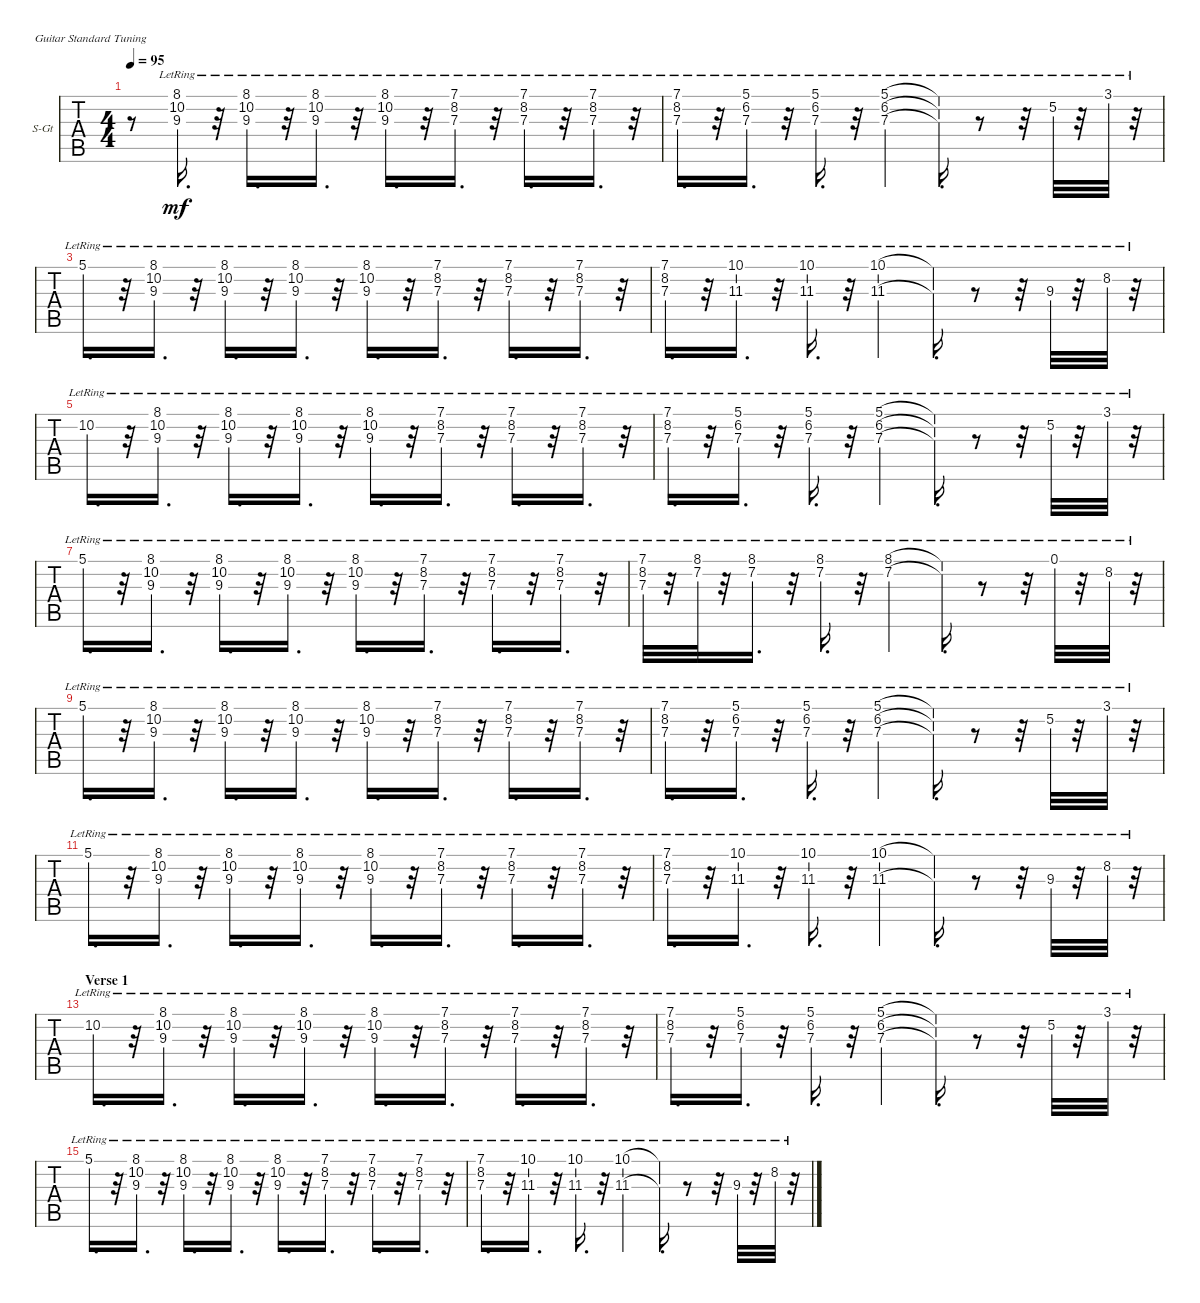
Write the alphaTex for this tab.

\bracketExtendMode nobrackets
\firstSystemTrackNameOrientation horizontal
\otherSystemsTrackNameOrientation horizontal
\defaultBarNumberDisplay FirstOfSystem
\track ("Synth 1" "S-Gt") {instrument stringensemble1}
\staff {tabs}
\tuning (E4 B3 G3 D3 A2 E2)
\displaytranspose 12
\ts (4 4)
\tempo 95
\clef g2
\scale
0.2902
\ks c
r.8{dy mf instrument stringensemble1} (8.1{lr} 10.2{lr} 9.3{lr}).16{d} r.32 (8.1{lr} 10.2{lr} 9.3{lr}).16{d} r.32 (8.1{lr} 10.2{lr} 9.3{lr}).16{d} r.32 (8.1{lr} 10.2{lr} 9.3{lr}).16{d} r.32 (7.1{lr} 8.2{lr} 7.3{lr}).16{d} r.32 (7.1{lr} 8.2{lr} 7.3{lr}).16{d} r.32 (7.1{lr} 8.2{lr} 7.3{lr}).16{d} r.32 |
\scale
0.229305 (7.1{lr} 8.2{lr} 7.3{lr}).16{d} r.32 (5.1{lr} 6.2{lr} 7.3{lr}).16{d} r.32 (5.1{lr} 6.2{lr} 7.3{lr}).16{d} r.32 (5.1{lr} 6.2{lr} 7.3{lr}).4 (5.1{lr t} 6.2{lr t} 7.3{lr t}).16{d} r.8 r.32 5.2{lr}.32 r.32 3.1{lr}.32 r.32 |
\scale
0.251189 5.1{lr}.16{d} r.32 (8.1{lr} 10.2{lr} 9.3{lr}).16{d} r.32 (8.1{lr} 10.2{lr} 9.3{lr}).16{d} r.32 (8.1{lr} 10.2{lr} 9.3{lr}).16{d} r.32 (8.1{lr} 10.2{lr} 9.3{lr}).16{d} r.32 (7.1{lr} 8.2{lr} 7.3{lr}).16{d} r.32 (7.1{lr} 8.2{lr} 7.3{lr}).16{d} r.32 (7.1{lr} 8.2{lr} 7.3{lr}).16{d} r.32 |
\scale
0.229305 (7.1{lr} 8.2{lr} 7.3{lr}).16{d} r.32 (10.1{lr} 11.3{lr}).16{d} r.32 (10.1{lr} 11.3{lr}).16{d} r.32 (10.1{lr} 11.3{lr}).4 (10.1{lr t} 11.3{lr t}).16{d} r.8 r.32 9.3{lr}.32 r.32 8.2{lr}.32 r.32 |
\scale
0.257813 10.2{lr}.16{d} r.32 (8.1{lr} 10.2{lr} 9.3{lr}).16{d} r.32 (8.1{lr} 10.2{lr} 9.3{lr}).16{d} r.32 (8.1{lr} 10.2{lr} 9.3{lr}).16{d} r.32 (8.1{lr} 10.2{lr} 9.3{lr}).16{d} r.32 (7.1{lr} 8.2{lr} 7.3{lr}).16{d} r.32 (7.1{lr} 8.2{lr} 7.3{lr}).16{d} r.32 (7.1{lr} 8.2{lr} 7.3{lr}).16{d} r.32 |
\scale
0.235352 (7.1{lr} 8.2{lr} 7.3{lr}).16{d} r.32 (5.1{lr} 6.2{lr} 7.3{lr}).16{d} r.32 (5.1{lr} 6.2{lr} 7.3{lr}).16{d} r.32 (5.1{lr} 6.2{lr} 7.3{lr}).4 (5.1{lr t} 6.2{lr t} 7.3{lr t}).16{d} r.8 r.32 5.2{lr}.32 r.32 3.1{lr}.32 r.32 |
\scale
0.257813 5.1{lr}.16{d} r.32 (8.1{lr} 10.2{lr} 9.3{lr}).16{d} r.32 (8.1{lr} 10.2{lr} 9.3{lr}).16{d} r.32 (8.1{lr} 10.2{lr} 9.3{lr}).16{d} r.32 (8.1{lr} 10.2{lr} 9.3{lr}).16{d} r.32 (7.1{lr} 8.2{lr} 7.3{lr}).16{d} r.32 (7.1{lr} 8.2{lr} 7.3{lr}).16{d} r.32 (7.1{lr} 8.2{lr} 7.3{lr}).16{d} r.32 |
\scale
0.249023 (7.1{lr} 8.2{lr} 7.3{lr}).32 r.32 (8.1{lr} 7.2{lr}).32 r.32 (8.1{lr} 7.2{lr}).16{d} r.32 (8.1{lr} 7.2{lr}).16{d} r.32 (8.1{lr} 7.2{lr}).4 (8.1{lr t} 7.2{lr t}).16{d} r.8 r.32 0.1{lr}.32 r.32 8.2{lr}.32 r.32 |
\scale
0.261386 5.1{lr}.16{d} r.32 (8.1{lr} 10.2{lr} 9.3{lr}).16{d} r.32 (8.1{lr} 10.2{lr} 9.3{lr}).16{d} r.32 (8.1{lr} 10.2{lr} 9.3{lr}).16{d} r.32 (8.1{lr} 10.2{lr} 9.3{lr}).16{d} r.32 (7.1{lr} 8.2{lr} 7.3{lr}).16{d} r.32 (7.1{lr} 8.2{lr} 7.3{lr}).16{d} r.32 (7.1{lr} 8.2{lr} 7.3{lr}).16{d} r.32 |
\scale
0.238614 (7.1{lr} 8.2{lr} 7.3{lr}).16{d} r.32 (5.1{lr} 6.2{lr} 7.3{lr}).16{d} r.32 (5.1{lr} 6.2{lr} 7.3{lr}).16{d} r.32 (5.1{lr} 6.2{lr} 7.3{lr}).4 (5.1{lr t} 6.2{lr t} 7.3{lr t}).16{d} r.8 r.32 5.2{lr}.32 r.32 3.1{lr}.32 r.32 |
\scale
0.261386 5.1{lr}.16{d} r.32 (8.1{lr} 10.2{lr} 9.3{lr}).16{d} r.32 (8.1{lr} 10.2{lr} 9.3{lr}).16{d} r.32 (8.1{lr} 10.2{lr} 9.3{lr}).16{d} r.32 (8.1{lr} 10.2{lr} 9.3{lr}).16{d} r.32 (7.1{lr} 8.2{lr} 7.3{lr}).16{d} r.32 (7.1{lr} 8.2{lr} 7.3{lr}).16{d} r.32 (7.1{lr} 8.2{lr} 7.3{lr}).16{d} r.32 |
\scale
0.238614 (7.1{lr} 8.2{lr} 7.3{lr}).16{d} r.32 (10.1{lr} 11.3{lr}).16{d} r.32 (10.1{lr} 11.3{lr}).16{d} r.32 (10.1{lr} 11.3{lr}).4 (10.1{lr t} 11.3{lr t}).16{d} r.8 r.32 9.3{lr}.32 r.32 8.2{lr}.32 r.32 |
\section ("" "Verse 1")
\scale
0.261386 10.2{lr}.16{d} r.32 (8.1{lr} 10.2{lr} 9.3{lr}).16{d} r.32 (8.1{lr} 10.2{lr} 9.3{lr}).16{d} r.32 (8.1{lr} 10.2{lr} 9.3{lr}).16{d} r.32 (8.1{lr} 10.2{lr} 9.3{lr}).16{d} r.32 (7.1{lr} 8.2{lr} 7.3{lr}).16{d} r.32 (7.1{lr} 8.2{lr} 7.3{lr}).16{d} r.32 (7.1{lr} 8.2{lr} 7.3{lr}).16{d} r.32 |
\scale
0.238614 (7.1{lr} 8.2{lr} 7.3{lr}).16{d} r.32 (5.1{lr} 6.2{lr} 7.3{lr}).16{d} r.32 (5.1{lr} 6.2{lr} 7.3{lr}).16{d} r.32 (5.1{lr} 6.2{lr} 7.3{lr}).4 (5.1{lr t} 6.2{lr t} 7.3{lr t}).16{d} r.8 r.32 5.2{lr}.32 r.32 3.1{lr}.32 r.32 |
\scale
0.261386 5.1{lr}.16{d} r.32 (8.1{lr} 10.2{lr} 9.3{lr}).16{d} r.32 (8.1{lr} 10.2{lr} 9.3{lr}).16{d} r.32 (8.1{lr} 10.2{lr} 9.3{lr}).16{d} r.32 (8.1{lr} 10.2{lr} 9.3{lr}).16{d} r.32 (7.1{lr} 8.2{lr} 7.3{lr}).16{d} r.32 (7.1{lr} 8.2{lr} 7.3{lr}).16{d} r.32 (7.1{lr} 8.2{lr} 7.3{lr}).16{d} r.32 |
\scale
0.238614 (7.1{lr} 8.2{lr} 7.3{lr}).16{d} r.32 (10.1{lr} 11.3{lr}).16{d} r.32 (10.1{lr} 11.3{lr}).16{d} r.32 (10.1{lr} 11.3{lr}).4 (10.1{lr t} 11.3{lr t}).16{d} r.8 r.32 9.3{lr}.32 r.32 8.2{lr}.32 r.32
